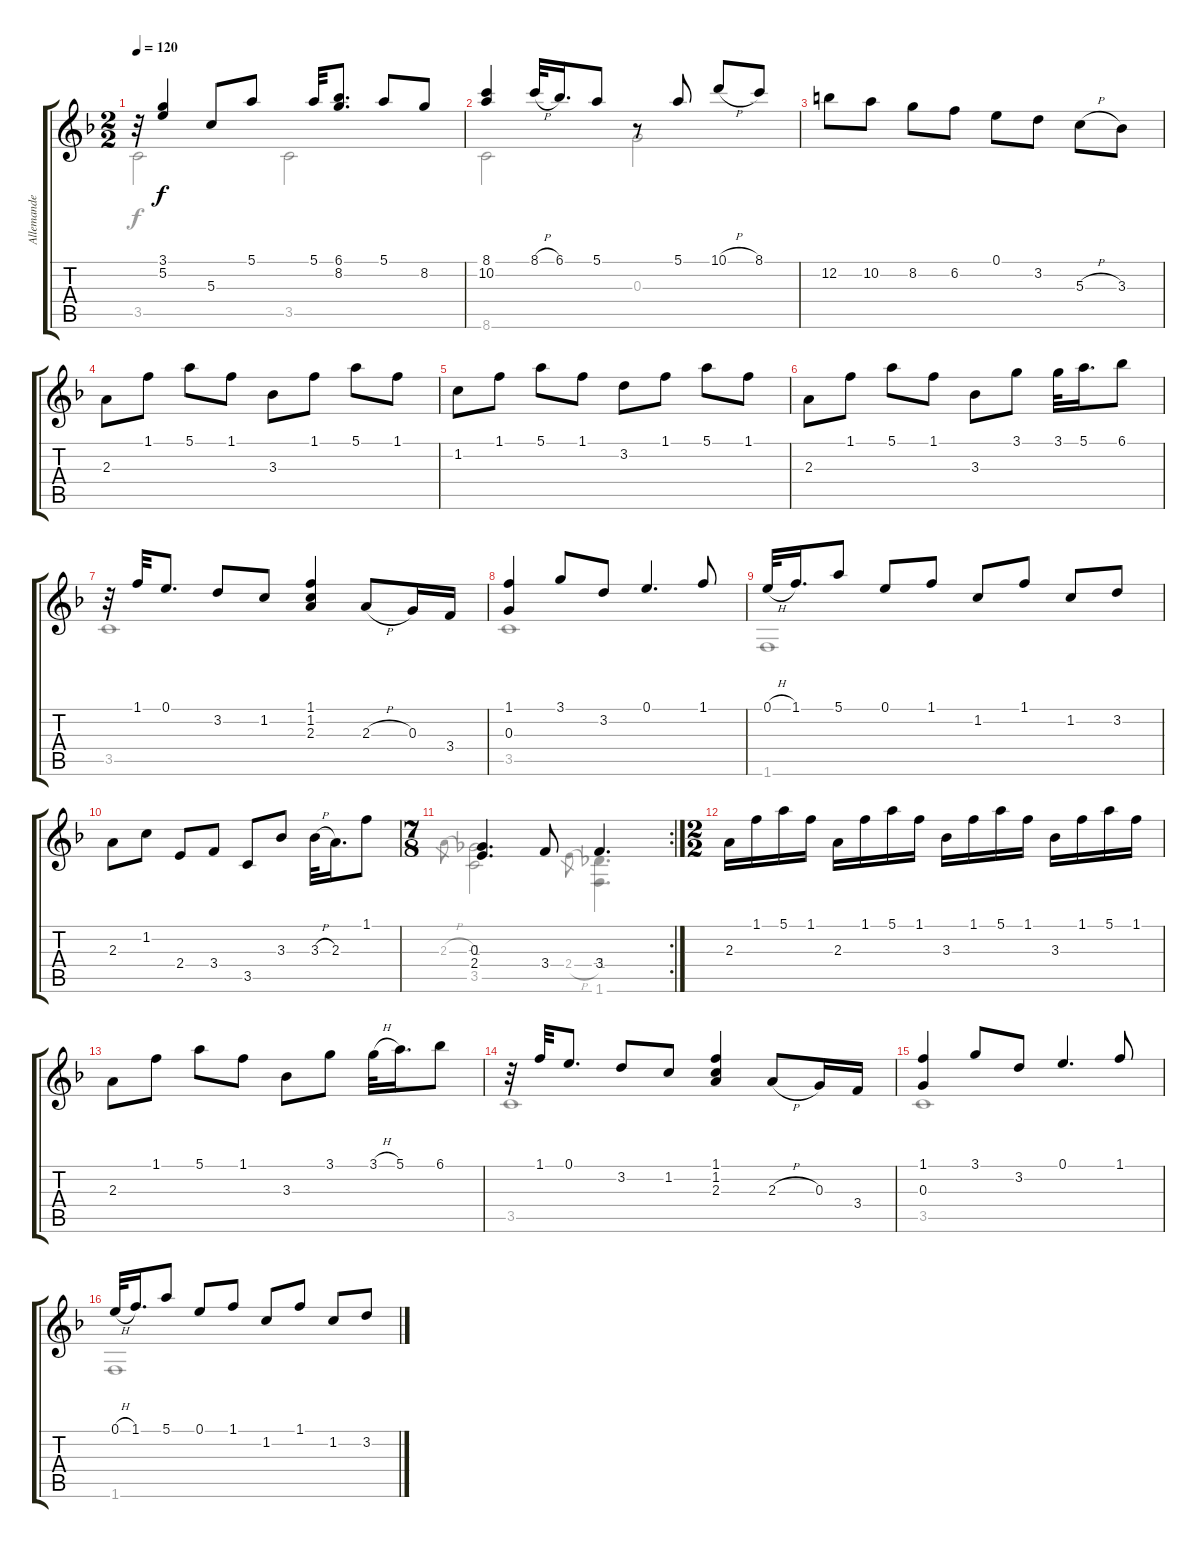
\track ("Allemande" "Allemande") {instrument acousticguitarnylon}
\staff {score tabs}
\tuning (E4 B3 G3 D3 A2 E2) {hide}
\voice
\ts (2 2)
\tempo 120
\clef g2
\ks f
r.32{dy f} (3.1 5.2).4 5.3.8 5.1.8 5.1.32 (6.1 8.2).8{d} 5.1.8 8.2.8 |
(8.1 10.2).4 8.1{h}.32 6.1.16{d} 5.1.8 r.8 5.1.8 10.1{h}.8 8.1.8 |
12.2.8 10.2.8 8.2.8 6.2.8 0.1.8 3.2.8 5.3{h}.8 3.3.8 |
2.3.8 1.1.8 5.1.8 1.1.8 3.3.8 1.1.8 5.1.8 1.1.8 |
1.2.8 1.1.8 5.1.8 1.1.8 3.2.8 1.1.8 5.1.8 1.1.8 |
2.3.8 1.1.8 5.1.8 1.1.8 3.3.8 3.1.8 3.1.32 5.1.16{d} 6.1.8 |
r.32 1.1.32 0.1.8{d} 3.2.8 1.2.8 (1.1 1.2 2.3).4 2.3{h}.8 0.3.16 3.4.16 |
(1.1 0.3).4 3.1.8 3.2.8 0.1.4{d} 1.1.8 |
0.1{h}.32 1.1.16{d} 5.1.8 0.1.8 1.1.8 1.2.8 1.1.8 1.2.8 3.2.8 |
2.3.8 1.2.8 2.4.8 3.4.8 3.5.8 3.3.8 3.3{h}.32 2.3.16{d} 1.1.8 |
\rc 2
\ts (7 8)
(0.3 2.4).4{d} 3.4.8 3.4.4{d} |
\ts (2 2)
2.3.16 1.1.16 5.1.16 1.1.16 2.3.16 1.1.16 5.1.16 1.1.16 3.3.16 1.1.16 5.1.16 1.1.16 3.3.16 1.1.16 5.1.16 1.1.16 |
2.3.8 1.1.8 5.1.8 1.1.8 3.3.8 3.1.8 3.1{h}.32 5.1.16{d} 6.1.8 |
r.32 1.1.32 0.1.8{d} 3.2.8 1.2.8 (1.1 1.2 2.3).4 2.3{h}.8 0.3.16 3.4.16 |
(1.1 0.3).4 3.1.8 3.2.8 0.1.4{d} 1.1.8 |
0.1{h}.32 1.1.16{d} 5.1.8 0.1.8 1.1.8 1.2.8 1.1.8 1.2.8 3.2.8
\voice
\clef g2
\ottava regular
\simile none
\ks f
3.5.2{dy f} 3.5.2 |
8.6.2 0.3.2 |
|
|
|
|
3.5.1 |
3.5.1 |
1.6.1 |
|
2.3{h}.8{gr} (-1.3 3.5).2 2.4{h}.8{gr} (-1.4 1.6).4{d} |
|
|
3.5.1 |
3.5.1 |
1.6.1
